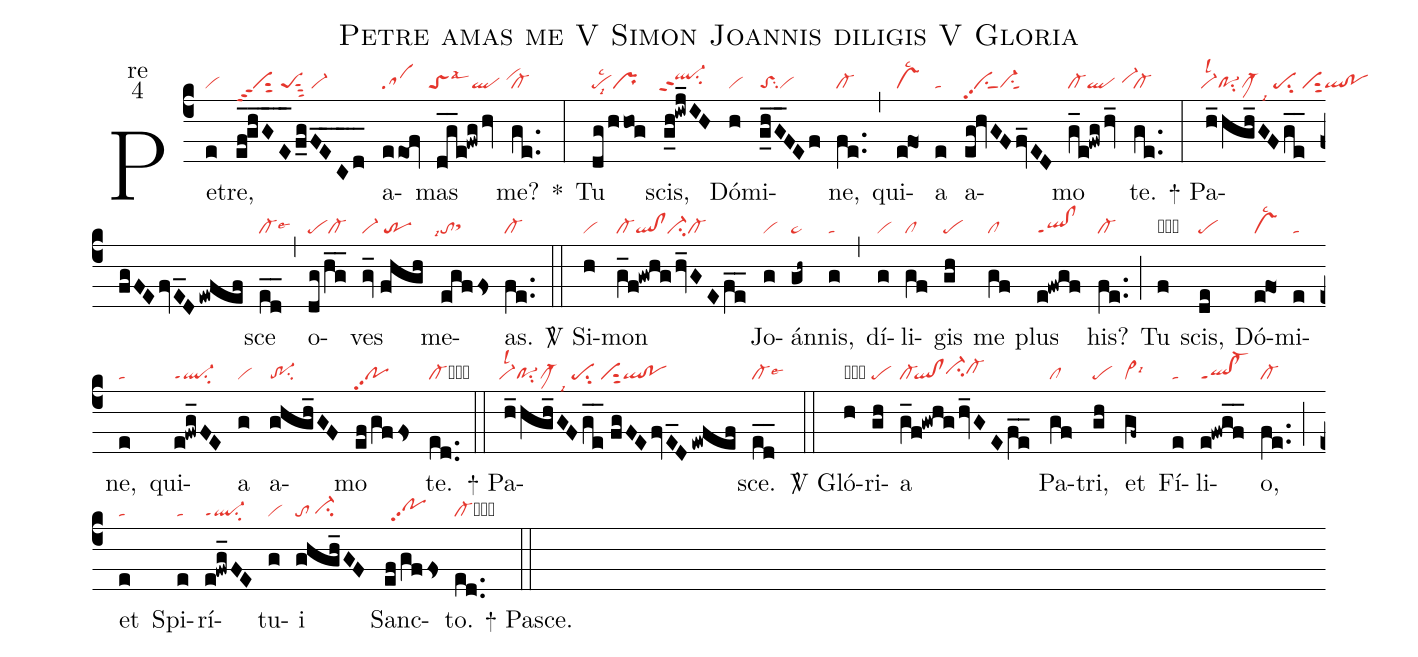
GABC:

name:Petre amas me V Simon Joannis diligis V Gloria;
office-part:re;
mode:4;
nabc-lines:1;
%%
(c4) Pe(e|vi)tre,(ef_!gh_GE__f_gFEC___d_|vippt3sut2/peSsut3/vi-) a(eeof|sa)mas(dg__e!fwg/hv|``toSlsal3ql/vihi) me?(ge..|cl-) <sp>*</sp>(:) Tu(dg/hhog|pelsc2lsi8pr) scis,(g_h!iwj_IH|`ql-hippt2su2) Dó(h|vi)mi(g_h_G_FEf|toSsu2vi)ne,(fe..|cl-) (,) qui(e@fo1|vslsc2)a(e|ta) a(eg!hvGFfv_ED|vipp2su1sut1vi-su1sut1)mo(g_e!fwg/hv_|cl-ql/vi-hh) te.(ge..|cl-) (:)

<sp>+</sp> Pa(h_hgh_GFge__//fgFEfvE_D/ewfef|`vi-lsl2po-1su2clM-lsi9/pesu2/visut2ql!po)sce(ed__|cl-lse6) (,) o(dg/hg__|pecl-)ves(gv_//fhgh|vi-/tr) me(egffs|``tolsi7sthh)as.(fe..|cl-) (::)

<sp>V/</sp> Si(h|vi)mon(g_f!gwhghv_GEfe__|cl-ql!clci-cl-) Jo(g|vi)án(gh~|pe~)nis,(g|ta) (,) dí(g|vi)li(gf|cl)gis(gh|pe) me(gf|cl) plus(e!fwgf|ql!clppt1) his?(fe..|cl-) (;) Tu(f|obvi) scis,(de|pe) Dó(e@fo1|vslsc2)mi(e|ta)ne,(e|ta) qui(e!fwg_FE|ql-ppt1su2)a(g|vi) a(ghgh_GF|tr-1su2)mo(ef/gfFs|popp2) te.(ed..|cl-cb) (::)

<sp>+</sp> Pa(h_hgh_GFge__//fgFEfvE_D/ewfef|`vi-lsl2po-1su2clM-lsi9/pesu2/visut2ql!po)sce.(ed__|cl-lse6) (::)

<sp>V/</sp> Gló(h|obvi)ri(gh|pe)a(g_f!gwhg/hv_GEfe__|cl-`ql!clci-hhcl-hh)
Pa(gf|cl)tri,(gh|pe) et(gf~|vi>lsi6) Fí(e|ta)li(e!fwgf__|ql!cl-ppt1)o,(fe..|cl-) (;) et(e|ta) Spi(e|ta)rí(e!fwg_FE|ql-ppt1su2)tu(g|vi)i(ghgh_GF|to/ci-hg) Sanc(ef/gffs|//pohhpp2)t{o}. <sp>+</sp> Pasce.(ed.. ::|cl-cb)
